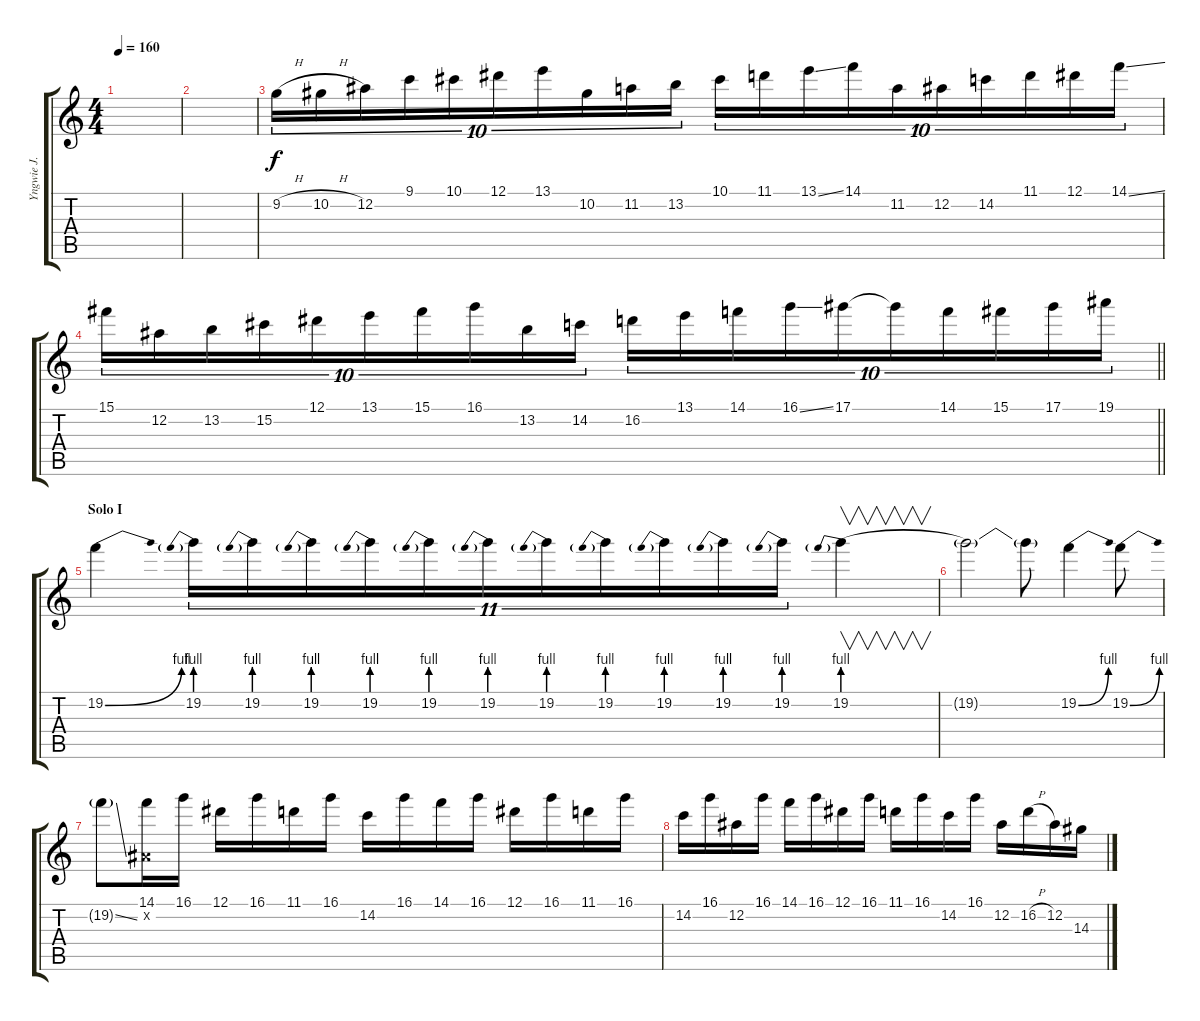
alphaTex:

\track ("Yngwie J. Malmsteen" "Yngwie J. ") {instrument overdrivenguitar}
\staff {score tabs}
\tuning (Eb4 Bb3 Gb3 Db3 Ab2 Eb2) {hide}
\ts (4 4)
\tempo 160
\clef g2
\ks c
|
|
9.2{h}.16{tu (10 8)} 10.2{h}.16{tu (10 8)} 12.2.16{tu (10 8)} 9.1.16{tu (10 8)} 10.1.16{tu (10 8)} 12.1.16{tu (10 8)} 13.1.16{tu (10 8)} 10.2.16{tu (10 8)} 11.2.16{tu (10 8)} 13.2.16{tu (10 8)} 10.1.16{tu (10 8)} 11.1.16{tu (10 8)} 13.1{ss}.16{tu (10 8)} 14.1.16{tu (10 8)} 11.2.16{tu (10 8)} 12.2.16{tu (10 8)} 14.2.16{tu (10 8)} 11.1.16{tu (10 8)} 12.1.16{tu (10 8)} 14.1{ss}.16{tu (10 8)} |
\barLineRight lightlight
15.1.16{tu (10 8)} 12.2.16{tu (10 8)} 13.2.16{tu (10 8)} 15.2.16{tu (10 8)} 12.1.16{tu (10 8)} 13.1.16{tu (10 8)} 15.1.16{tu (10 8)} 16.1.16{tu (10 8)} 13.2.16{tu (10 8)} 14.2.16{tu (10 8)} 16.2.16{tu (10 8)} 13.1.16{tu (10 8)} 14.1.16{tu (10 8)} 16.1{ss}.16{tu (10 8)} 17.1.16{tu (10 8)} 17.1{t}.16{tu (10 8)} 14.1.16{tu (10 8)} 15.1.16{tu (10 8)} 17.1.16{tu (10 8)} 19.1.16{tu (10 8)} |
\section ("" "Solo I")
19.2{be (bend 0 0 60 4)}.4 19.2{be (prebend 0 4 60 4)}.16{tu (11 8)} 19.2{be (prebend 0 4 60 4)}.16{tu (11 8)} 19.2{be (prebend 0 4 60 4)}.16{tu (11 8)} 19.2{be (prebend 0 4 60 4)}.16{tu (11 8)} 19.2{be (prebend 0 4 60 4)}.16{tu (11 8)} 19.2{be (prebend 0 4 60 4)}.16{tu (11 8)} 19.2{be (prebend 0 4 60 4)}.16{tu (11 8)} 19.2{be (prebend 0 4 60 4)}.16{tu (11 8)} 19.2{be (prebend 0 4 60 4)}.16{tu (11 8)} 19.2{be (prebend 0 4 60 4)}.16{tu (11 8)} 19.2{be (prebend 0 4 60 4)}.16{tu (11 8)} 19.2{be (prebend 0 4 60 4)}.4{v} |
19.2{t}.2 19.2{t}.8 19.2{be (bend 0 0 60 4)}.4 19.2{be (bend 0 0 60 4)}.8 |
19.2{ss g}.8 (14.1 0.2{x}).16 16.1.16 12.1.16 16.1.16 11.1.16 16.1.16 14.2.16 16.1.16 14.1.16 16.1.16 12.1.16 16.1.16 11.1.16 16.1.16 |
14.2.16 16.1.16 12.2.16 16.1.16 14.1.16 16.1.16 12.1.16 16.1.16 11.1.16 16.1.16 14.2.16 16.1.16 12.2.16 16.2{h}.16 12.2.16 14.3.16
